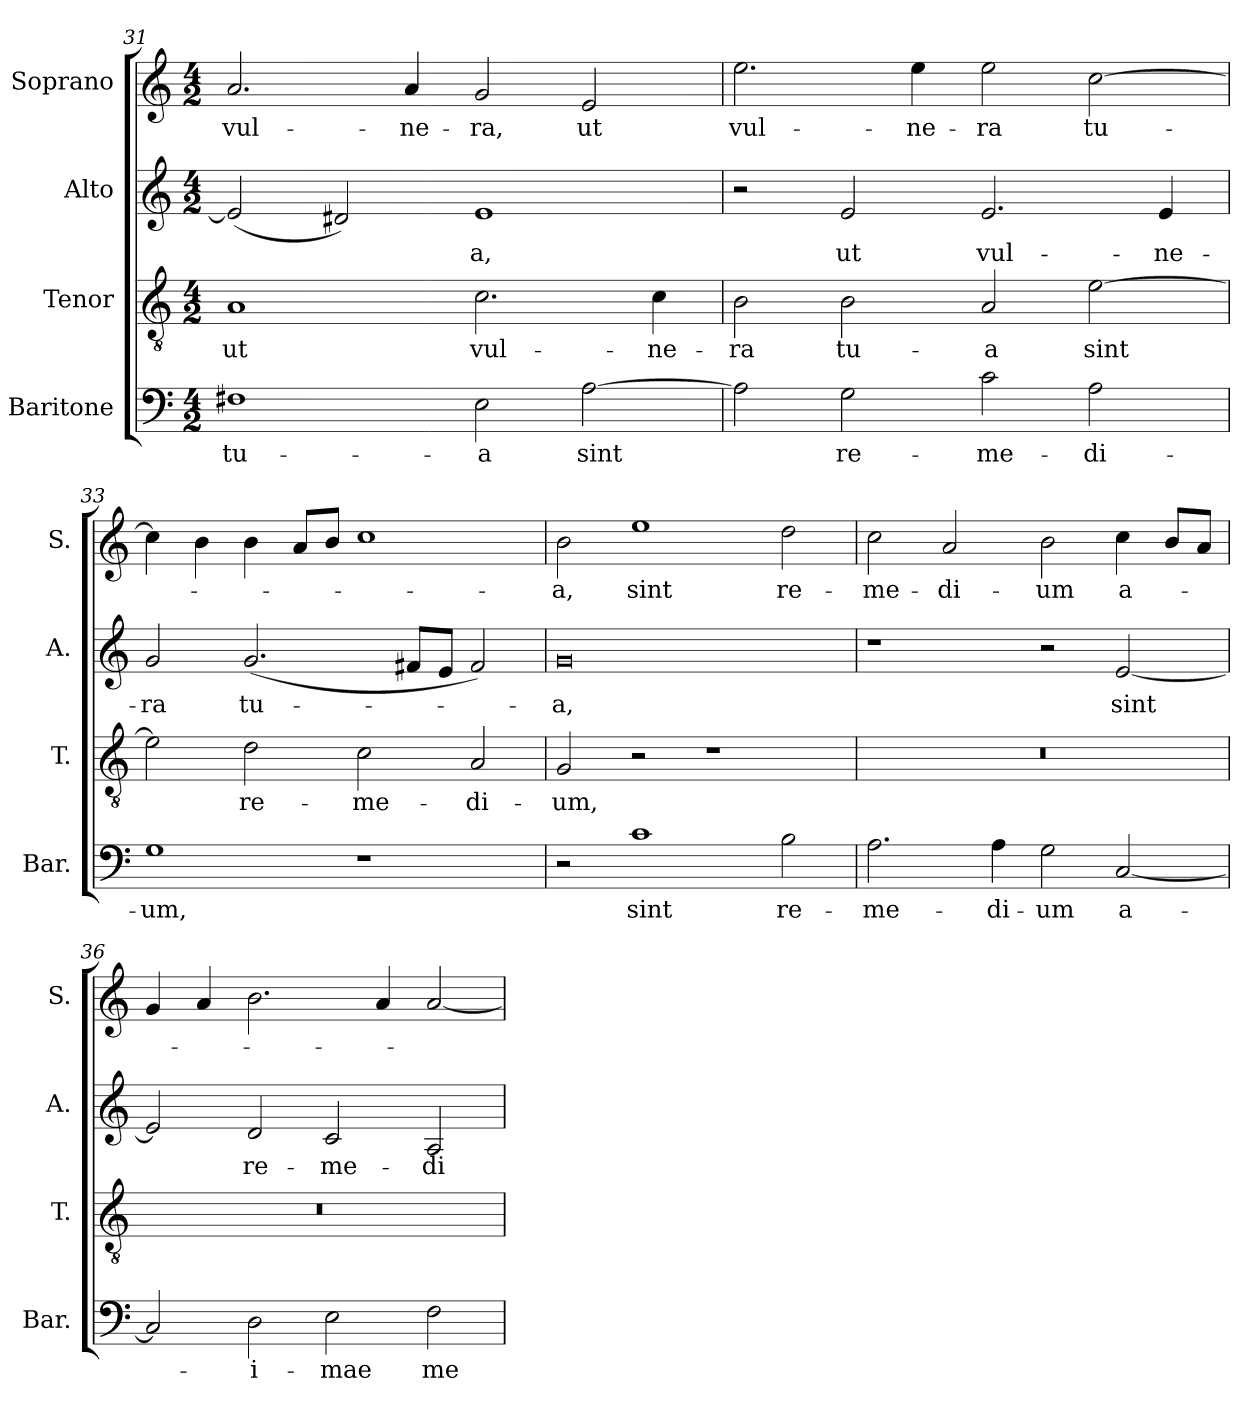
**kern	**text	**kern	**text	**kern	**text	**kern	**text
*part4	*part4	*part3	*part3	*part2	*part2	*part1	*part1
*staff4	*staff4	*staff3	*staff3	*staff2	*staff2	*staff1	*staff1
*I"Baritone	*	*I"Tenor	*	*I"Alto	*	*I"Soprano	*
*I'Bar.	*	*I'T.	*	*I'A.	*	*I'S.	*
*clefF4	*	*clefGv2	*	*clefG2	*	*clefG2	*
*	*	*ITrd7c12	*	*	*	*	*
*k[]	*	*k[]	*	*k[]	*	*k[]	*
*C:	*	*C:	*	*C:	*	*C:	*
*M4/2	*	*M4/2	*	*M4/2	*	*M4/2	*
=31	=31	=31	=31	=31	=31	=31	=31
!	!LO:LY:b:color=#000000	!	!	!	!	!	!
!	!	!	!LO:LY:b:color=#000000	!	!	!	!
!	!	!	!	!	!	!	!LO:LY:b:color=#000000
1F#Xi	tu-	1AAi	ut	(2ei/]	.	2.ai/	vul-
.	.	.	.	2d#Xi/)	.	.	.
!	!	!	!	!	!	!	!LO:LY:b:color=#000000
.	.	.	.	.	.	4ai/	-ne-
!	!LO:LY:b:color=#000000	!	!	!	!	!	!
!	!	!	!LO:LY:b:color=#000000	!	!	!	!
!	!	!	!	!	!LO:LY:b:color=#000000	!	!
!	!	!	!	!	!	!	!LO:LY:b:color=#000000
2Ei\	-a	2.Ci\	vul-	1ei	-a,	2gi/	-ra,
!	!LO:LY:b:color=#000000	!	!	!	!	!	!
!	!	!	!	!	!	!	!LO:LY:b:color=#000000
[2Ai\	sint	.	.	.	.	2ei/	ut
!	!	!	!LO:LY:b:color=#000000	!	!	!	!
.	.	4Ci\	-ne-	.	.	.	.
!!LO:LB:g=z
=32	=32	=32	=32	=32	=32	=32	=32
!	!	!	!LO:LY:b:color=#000000	!	!	!	!
!	!	!	!	!	!	!	!LO:LY:b:color=#000000
2Ai\]	.	2BBi\	-ra	2r	.	2.eei\	vul-
!	!LO:LY:b:color=#000000	!	!	!	!	!	!
!	!	!	!LO:LY:b:color=#000000	!	!	!	!
!	!	!	!	!	!LO:LY:b:color=#000000	!	!
2Gi\	re-	2BBi\	tu-	2ei/	ut	.	.
!	!	!	!	!	!	!	!LO:LY:b:color=#000000
.	.	.	.	.	.	4eei\	-ne-
!	!LO:LY:b:color=#000000	!	!	!	!	!	!
!	!	!	!LO:LY:b:color=#000000	!	!	!	!
!	!	!	!	!	!LO:LY:b:color=#000000	!	!
!	!	!	!	!	!	!	!LO:LY:b:color=#000000
2ci\	-me-	2AAi/	-a	2.ei/	vul-	2eei\	-ra
!	!LO:LY:b:color=#000000	!	!	!	!	!	!
!	!	!	!LO:LY:b:color=#000000	!	!	!	!
!	!	!	!	!	!	!	!LO:LY:b:color=#000000
2Ai\	-di-	[2Ei\	sint	.	.	[2cci\	tu-
!	!	!	!	!	!LO:LY:b:color=#000000	!	!
.	.	.	.	4ei/	-ne-	.	.
=33	=33	=33	=33	=33	=33	=33	=33
!	!LO:LY:b:color=#000000	!	!	!	!	!	!
!	!	!	!	!	!LO:LY:b:color=#000000	!	!
1Gi	-um,	2Ei\]	.	2gi/	-ra	4cci\]	.
.	.	.	.	.	.	4bi\	.
!	!	!	!LO:LY:b:color=#000000	!	!	!	!
!	!	!	!	!	!LO:LY:b:color=#000000	!	!
.	.	2Di\	re-	(2.gi/	tu-	4bi\	.
.	.	.	.	.	.	8ai/L	.
.	.	.	.	.	.	8bi/J	.
!	!	!	!LO:LY:b:color=#000000	!	!	!	!
1r	.	2Ci\	-me-	.	.	1cci	.
.	.	.	.	8f#Xi/L	.	.	.
.	.	.	.	8ei/J	.	.	.
!	!	!	!LO:LY:b:color=#000000	!	!	!	!
.	.	2AAi/	-di-	2f#i/)	.	.	.
=34	=34	=34	=34	=34	=34	=34	=34
!	!	!	!LO:LY:b:color=#000000	!	!	!	!
!	!	!	!	!	!LO:LY:b:color=#000000	!	!
!	!	!	!	!	!	!	!LO:LY:b:color=#000000
2r	.	2GGi/	-um,	0gi	-a,	2bi\	-a,
!	!LO:LY:b:color=#000000	!	!	!	!	!	!
!	!	!	!	!	!	!	!LO:LY:b:color=#000000
1ci	sint	2r	.	.	.	1eei	sint
.	.	1r	.	.	.	.	.
!	!LO:LY:b:color=#000000	!	!	!	!	!	!
!	!	!	!	!	!	!	!LO:LY:b:color=#000000
2Bi\	re-	.	.	.	.	2ddi\	re-
=35	=35	=35	=35	=35	=35	=35	=35
!	!LO:LY:b:color=#000000	!LO:N:vis=1	!	!	!	!	!
!	!	!	!	!	!	!	!LO:LY:b:color=#000000
2.Ai\	-me-	0r	.	1r	.	2cci\	-me-
!	!	!	!	!	!	!	!LO:LY:b:color=#000000
.	.	.	.	.	.	2ai/	-di-
!	!LO:LY:b:color=#000000	!	!	!	!	!	!
4Ai\	-di-	.	.	.	.	.	.
!	!LO:LY:b:color=#000000	!	!	!	!	!	!
!	!	!	!	!	!	!	!LO:LY:b:color=#000000
2Gi\	-um	.	.	2r	.	2bi\	-um
!	!LO:LY:b:color=#000000	!	!	!	!	!	!
!	!	!	!	!	!LO:LY:b:color=#000000	!	!
!	!	!	!	!	!	!	!LO:LY:b:color=#000000
[2Ci/	a-	.	.	[2ei/	sint	4cci\	a-
.	.	.	.	.	.	8bi/L	.
.	.	.	.	.	.	8ai/J	.
=36	=36	=36	=36	=36	=36	=36	=36
!	!	!LO:N:vis=1	!	!	!	!	!
2Ci/]	.	0r	.	2ei/]	.	4gi/	.
.	.	.	.	.	.	4ai/	.
!	!LO:LY:b:color=#000000	!	!	!	!	!	!
!	!	!	!	!	!LO:LY:b:color=#000000	!	!
2Di\	-i-	.	.	2di/	re-	2.bi\	.
!	!LO:LY:b:color=#000000	!	!	!	!	!	!
!	!	!	!	!	!LO:LY:b:color=#000000	!	!
2Ei\	-mae	.	.	2ci/	-me-	.	.
.	.	.	.	.	.	4ai/	.
!	!LO:LY:b:color=#000000	!	!	!	!	!	!
!	!	!	!	!	!LO:LY:b:color=#000000	!	!
2Fi\	me-	.	.	2Ai/	-di-	[2ai/	.
=	=	=	=	=	=	=	=
*-	*-	*-	*-	*-	*-	*-	*-
